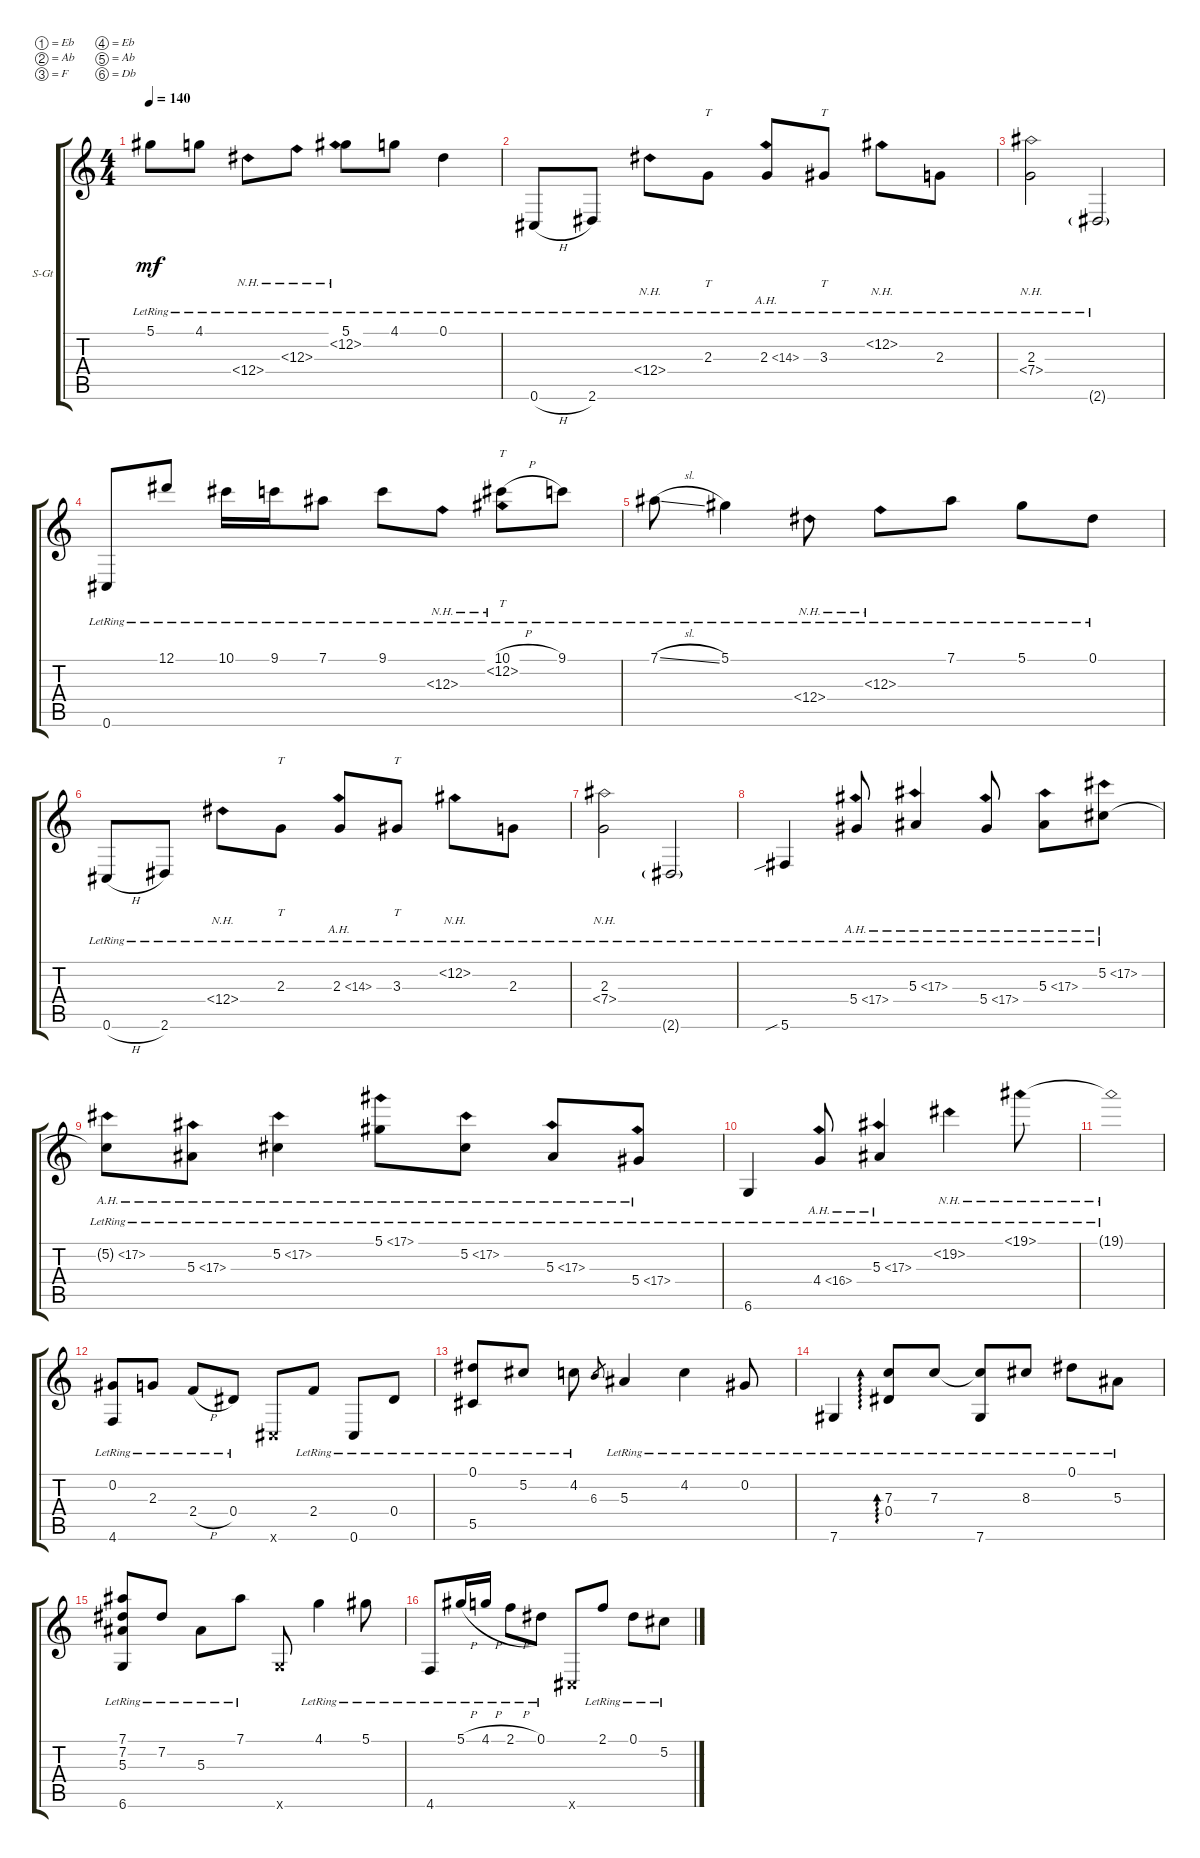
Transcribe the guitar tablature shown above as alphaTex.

\defaultSystemsLayout 4
\bracketExtendMode groupsimilarinstruments
\firstSystemTrackNameOrientation horizontal
\otherSystemsTrackNameOrientation horizontal
\track ("Steel Guitar" "S-Gt") {instrument acousticguitarsteel}
\staff {score tabs}
\tuning (Eb4 Ab3 F3 Eb3 Ab2 Db2)
\ts (4 4)
\tempo 140
\clef g2
\ks c
5.1{lr t}.8{dy mf} 4.1{lr}.8 12.4{nh lr}.8 12.3{nh lr}.8 (5.1{lr} 12.2{nh lr}).8 4.1{lr}.8 0.1{lr}.4 |
0.6{h lr}.8 2.6{lr}.8 12.4{nh lr}.8 2.3{lr}.8{tt} 2.3{ah 12 lr}.8 3.3{lr}.8{tt} 12.2{nh lr}.8 2.3{lr}.8 |
(2.3{lr} 7.4{nh lr}).2 2.6{g lr}.2 |
0.6{lr}.8 12.1{lr}.8 10.1{lr}.16 9.1{lr}.16 7.1{lr}.8 9.1{lr}.8 12.3{nh lr}.8 (12.2{nh lr} 10.1{h lr}).8{tt} 9.1{lr}.8 |
7.1{sl lr}.8 5.1{lr}.4 12.4{nh lr}.8 12.3{nh lr}.8 7.1{lr}.8 5.1{lr}.8 0.1{lr}.8 |
0.6{h lr}.8 2.6{lr}.8 12.4{nh lr}.8 2.3{lr}.8{tt} 2.3{ah 12 lr}.8 3.3{lr}.8{tt} 12.2{nh lr}.8 2.3{lr}.8 |
(2.3{lr} 7.4{nh lr}).2 2.6{g lr}.2 |
5.6{sib lr}.4 5.4{ah 12 lr}.8 5.3{ah 12 lr}.4 5.4{ah 12 lr}.8 5.3{ah 12 lr}.8 5.2{ah 12 lr}.8 |
5.2{ah 12 lr t}.8 5.3{ah 12 lr}.8 5.2{ah 12 lr}.4 5.1{ah 12 lr}.8 5.2{ah 12 lr}.8 5.3{ah 12 lr}.8 5.4{ah 12 lr}.8 |
6.6{lr}.4 4.4{ah 12 lr}.8 5.3{ah 12 lr}.4 19.2{nh lr}.4 19.1{nh lr}.8 |
19.1{nh lr t}.1 |
(4.6{lr} 0.2{lr}).8 2.3{lr}.8 2.4{h lr}.8 0.4{lr}.8 0.6{x}.8 2.4{lr}.8 0.6{lr}.8 0.4{lr}.8 |
(0.1{lr} 5.5{lr}).8 5.2{lr}.8 4.2{lr}.8 6.3.8{gr} 5.3{lr}.4 4.2{lr}.4 0.2{lr}.8 |
7.6{lr}.4 (7.3{lr} 0.4).8{ad 0} 7.3{lr}.8 (7.6{lr} 7.3{lr t}).8 8.3{lr}.8 0.1{lr}.8 5.3{lr}.8 |
(6.6{lr} 7.2{lr} 7.1{lr} 5.3{lr}).8 7.2{lr}.8 5.3{lr}.8 7.1{lr}.8 6.6{x}.8 4.1{lr}.4 5.1{lr}.8 |
4.6{lr}.8 5.1{h lr}.16 4.1{h lr}.16 2.1{h lr}.8 0.1{lr}.8 0.6{x}.8 2.1{lr}.8 0.1{lr}.8 5.2{lr}.8
